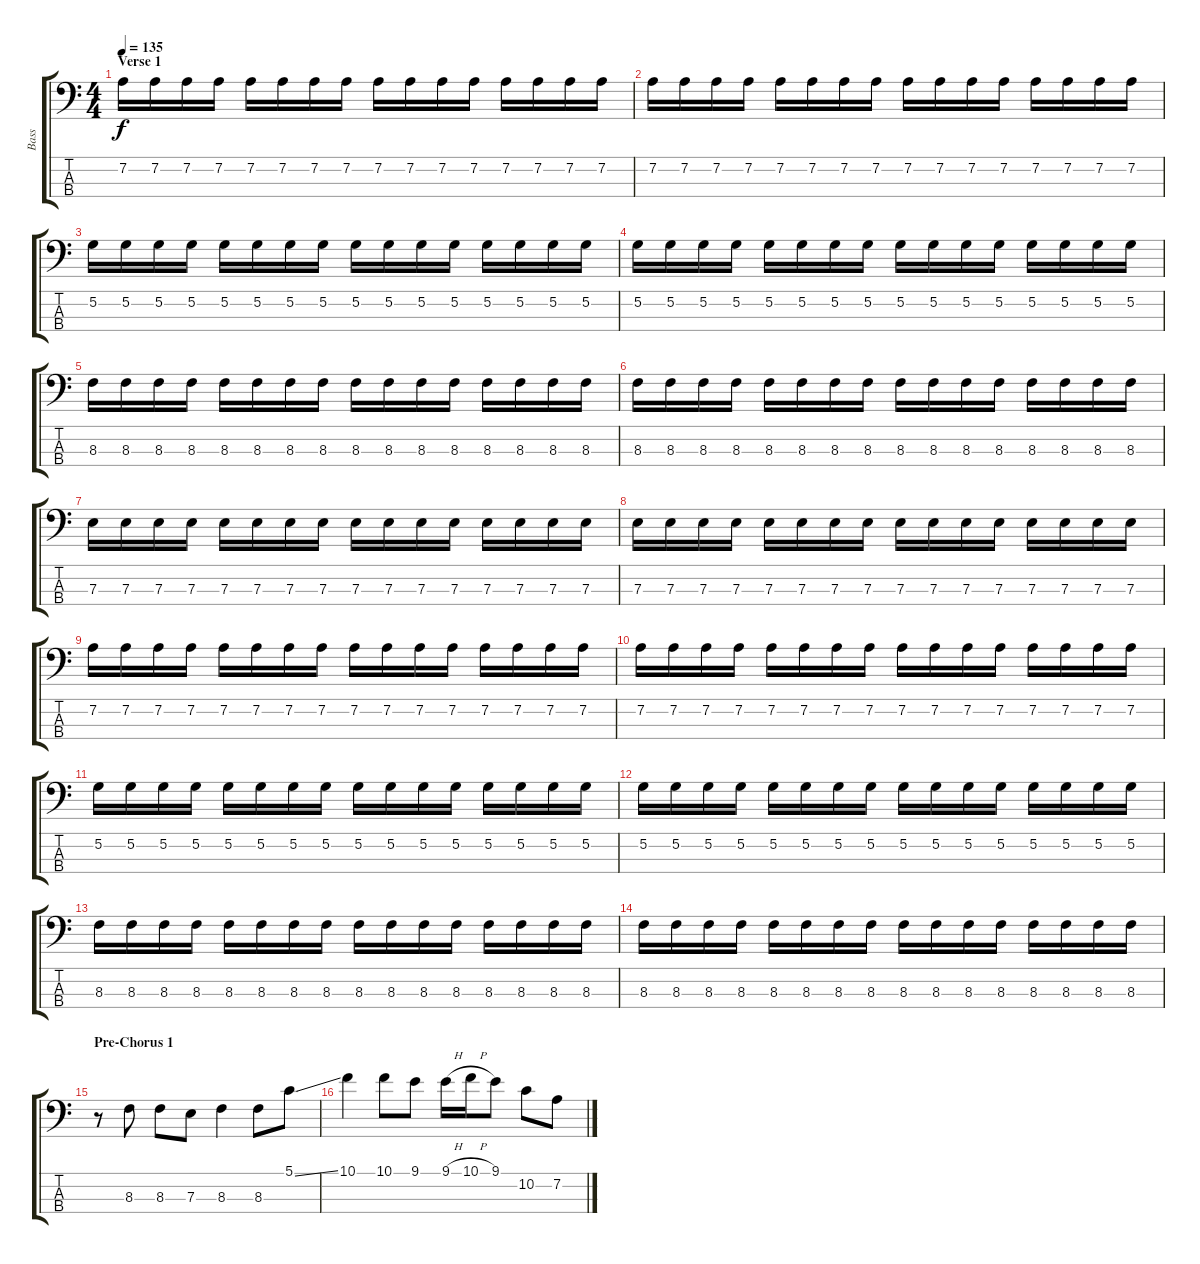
\track ("Bass" "Bass") {instrument electricbassfinger}
\staff {score tabs}
\tuning (G2 D2 A1 E1) {hide}
\ts (4 4)
\section ("" "Verse 1")
\tempo 135
\clef f4
\ks c
7.2.16{dy f} 7.2.16 7.2.16 7.2.16 7.2.16 7.2.16 7.2.16 7.2.16 7.2.16 7.2.16 7.2.16 7.2.16 7.2.16 7.2.16 7.2.16 7.2.16 |
7.2.16 7.2.16 7.2.16 7.2.16 7.2.16 7.2.16 7.2.16 7.2.16 7.2.16 7.2.16 7.2.16 7.2.16 7.2.16 7.2.16 7.2.16 7.2.16 |
5.2.16 5.2.16 5.2.16 5.2.16 5.2.16 5.2.16 5.2.16 5.2.16 5.2.16 5.2.16 5.2.16 5.2.16 5.2.16 5.2.16 5.2.16 5.2.16 |
5.2.16 5.2.16 5.2.16 5.2.16 5.2.16 5.2.16 5.2.16 5.2.16 5.2.16 5.2.16 5.2.16 5.2.16 5.2.16 5.2.16 5.2.16 5.2.16 |
8.3.16 8.3.16 8.3.16 8.3.16 8.3.16 8.3.16 8.3.16 8.3.16 8.3.16 8.3.16 8.3.16 8.3.16 8.3.16 8.3.16 8.3.16 8.3.16 |
8.3.16 8.3.16 8.3.16 8.3.16 8.3.16 8.3.16 8.3.16 8.3.16 8.3.16 8.3.16 8.3.16 8.3.16 8.3.16 8.3.16 8.3.16 8.3.16 |
7.3.16 7.3.16 7.3.16 7.3.16 7.3.16 7.3.16 7.3.16 7.3.16 7.3.16 7.3.16 7.3.16 7.3.16 7.3.16 7.3.16 7.3.16 7.3.16 |
7.3.16 7.3.16 7.3.16 7.3.16 7.3.16 7.3.16 7.3.16 7.3.16 7.3.16 7.3.16 7.3.16 7.3.16 7.3.16 7.3.16 7.3.16 7.3.16 |
7.2.16 7.2.16 7.2.16 7.2.16 7.2.16 7.2.16 7.2.16 7.2.16 7.2.16 7.2.16 7.2.16 7.2.16 7.2.16 7.2.16 7.2.16 7.2.16 |
7.2.16 7.2.16 7.2.16 7.2.16 7.2.16 7.2.16 7.2.16 7.2.16 7.2.16 7.2.16 7.2.16 7.2.16 7.2.16 7.2.16 7.2.16 7.2.16 |
5.2.16 5.2.16 5.2.16 5.2.16 5.2.16 5.2.16 5.2.16 5.2.16 5.2.16 5.2.16 5.2.16 5.2.16 5.2.16 5.2.16 5.2.16 5.2.16 |
5.2.16 5.2.16 5.2.16 5.2.16 5.2.16 5.2.16 5.2.16 5.2.16 5.2.16 5.2.16 5.2.16 5.2.16 5.2.16 5.2.16 5.2.16 5.2.16 |
8.3.16 8.3.16 8.3.16 8.3.16 8.3.16 8.3.16 8.3.16 8.3.16 8.3.16 8.3.16 8.3.16 8.3.16 8.3.16 8.3.16 8.3.16 8.3.16 |
8.3.16 8.3.16 8.3.16 8.3.16 8.3.16 8.3.16 8.3.16 8.3.16 8.3.16 8.3.16 8.3.16 8.3.16 8.3.16 8.3.16 8.3.16 8.3.16 |
\section ("" "Pre-Chorus 1")
r.8 8.3.8 8.3.8 7.3.8 8.3.4 8.3.8 5.1{ss}.8 |
10.1.4 10.1.8 9.1.8 9.1{h}.16 10.1{h}.16 9.1.8 10.2.8 7.2.8
